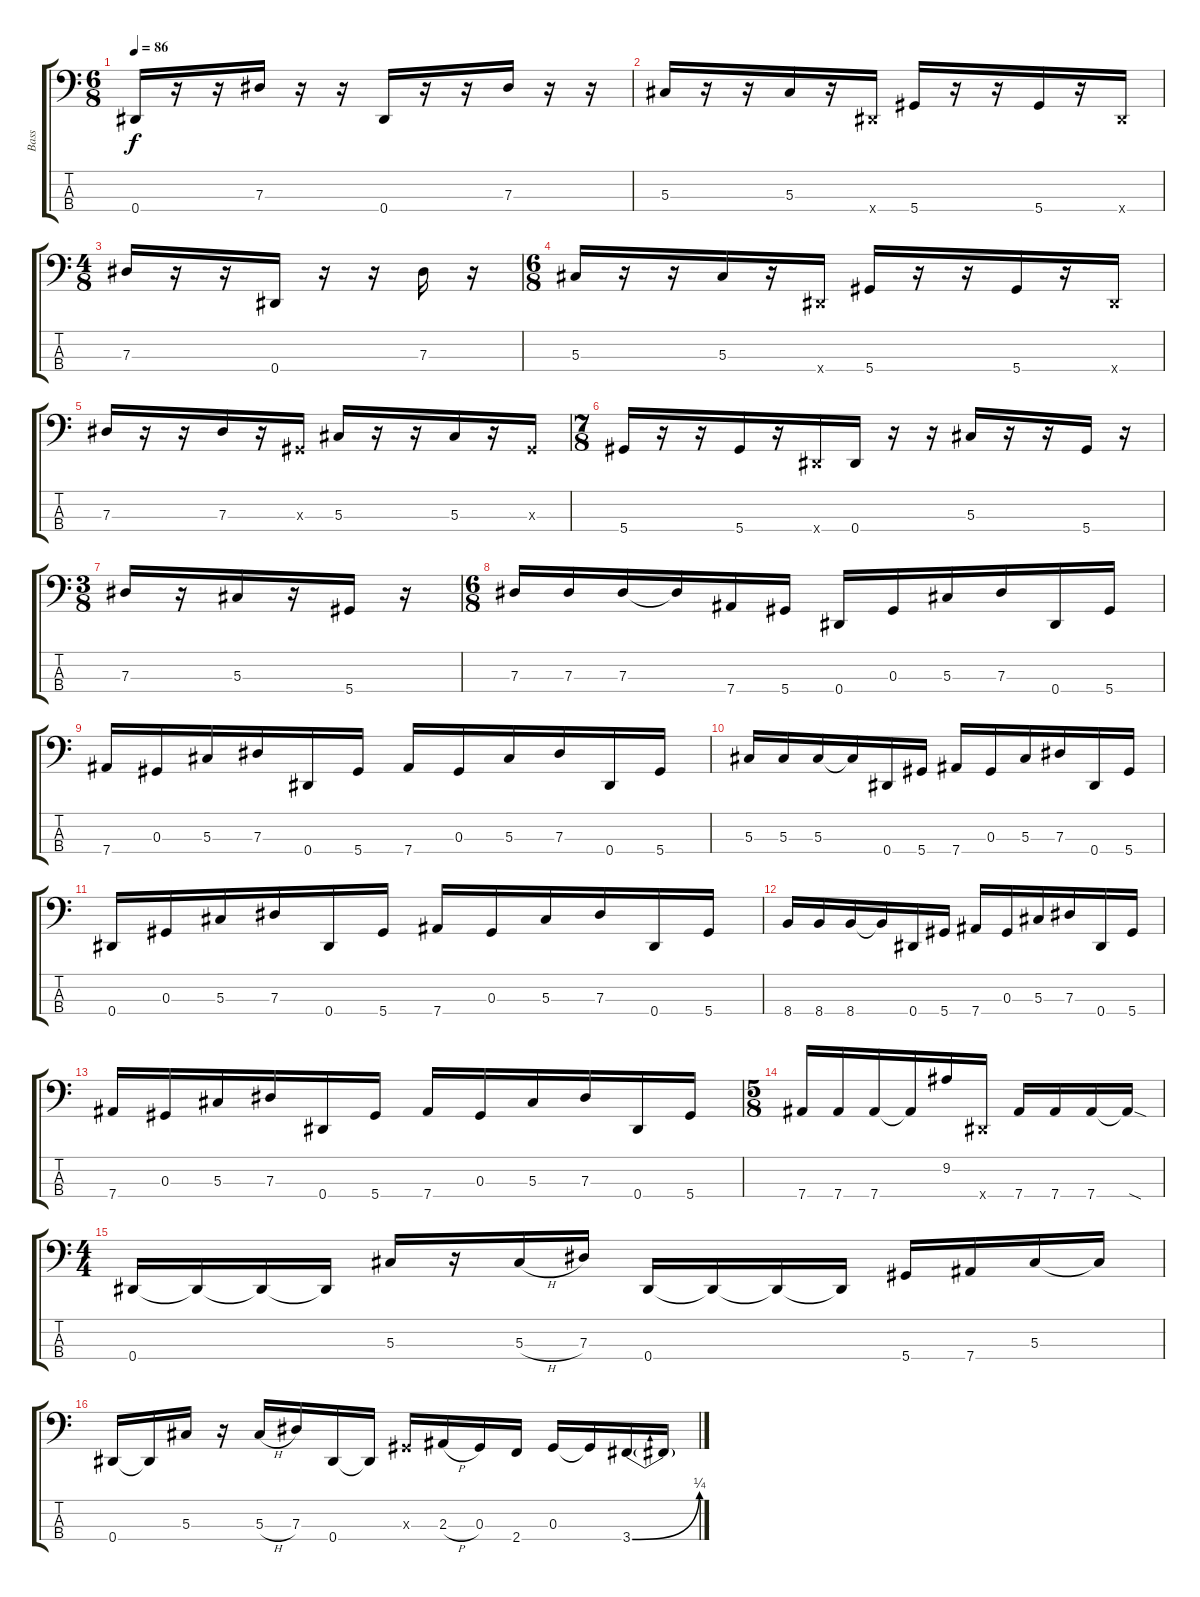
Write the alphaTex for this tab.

\track ("Bass" "Bass") {instrument electricbassfinger}
\staff {score tabs}
\tuning (Gb2 Db2 Ab1 Eb1) {hide}
\ts (6 8)
\tempo 86
\clef f4
\ks c
0.4.16{dy f} r.16 r.16 7.3.16 r.16 r.16 0.4.16 r.16 r.16 7.3.16 r.16 r.16 |
5.3.16 r.16 r.16 5.3.16 r.16 0.4{x}.16 5.4.16 r.16 r.16 5.4.16 r.16 0.4{x}.16 |
\ts (4 8)
7.3.16 r.16 r.16 0.4.16 r.16 r.16 7.3.16 r.16 |
\ts (6 8)
5.3.16 r.16 r.16 5.3.16 r.16 0.4{x}.16 5.4.16 r.16 r.16 5.4.16 r.16 0.4{x}.16 |
7.3.16 r.16 r.16 7.3.16 r.16 0.3{x}.16 5.3.16 r.16 r.16 5.3.16 r.16 0.3{x}.16 |
\ts (7 8)
5.4.16 r.16 r.16 5.4.16 r.16 0.4{x}.16 0.4.16 r.16 r.16 5.3.16 r.16 r.16 5.4.16 r.16 |
\ts (3 8)
7.3.16 r.16 5.3.16 r.16 5.4.16 r.16 |
\ts (6 8)
7.3.16 7.3.16 7.3.16 7.3{t}.16 7.4.16 5.4.16 0.4.16 0.3.16 5.3.16 7.3.16 0.4.16 5.4.16 |
7.4.16 0.3.16 5.3.16 7.3.16 0.4.16 5.4.16 7.4.16 0.3.16 5.3.16 7.3.16 0.4.16 5.4.16 |
5.3.16 5.3.16 5.3.16 5.3{t}.16 0.4.16 5.4.16 7.4.16 0.3.16 5.3.16 7.3.16 0.4.16 5.4.16 |
0.4.16 0.3.16 5.3.16 7.3.16 0.4.16 5.4.16 7.4.16 0.3.16 5.3.16 7.3.16 0.4.16 5.4.16 |
8.4.16 8.4.16 8.4.16 8.4{t}.16 0.4.16 5.4.16 7.4.16 0.3.16 5.3.16 7.3.16 0.4.16 5.4.16 |
7.4.16 0.3.16 5.3.16 7.3.16 0.4.16 5.4.16 7.4.16 0.3.16 5.3.16 7.3.16 0.4.16 5.4.16 |
\ts (5 8)
7.4.16 7.4.16 7.4.16 7.4{t}.16 9.2.16 0.4{x}.16 7.4.16 7.4.16 7.4.16 7.4{sod t}.16 |
\ts (4 4)
0.4.16 0.4{t}.16 0.4{t}.16 0.4{t}.16 5.3.16 r.16 5.3{h}.16 7.3.16 0.4.16 0.4{t}.16 0.4{t}.16 0.4{t}.16 5.4.16 7.4.16 5.3.16 5.3{t}.16 |
0.4.16 0.4{t}.16 5.3.16 r.16 5.3{h}.16 7.3.16 0.4.16 0.4{t}.16 0.3{x}.16 2.3{h}.16 0.3.16 2.4.16 0.3.16 0.3{t}.16 3.4{be (bend 0 0 60 1)}.16 3.4{t}.16
